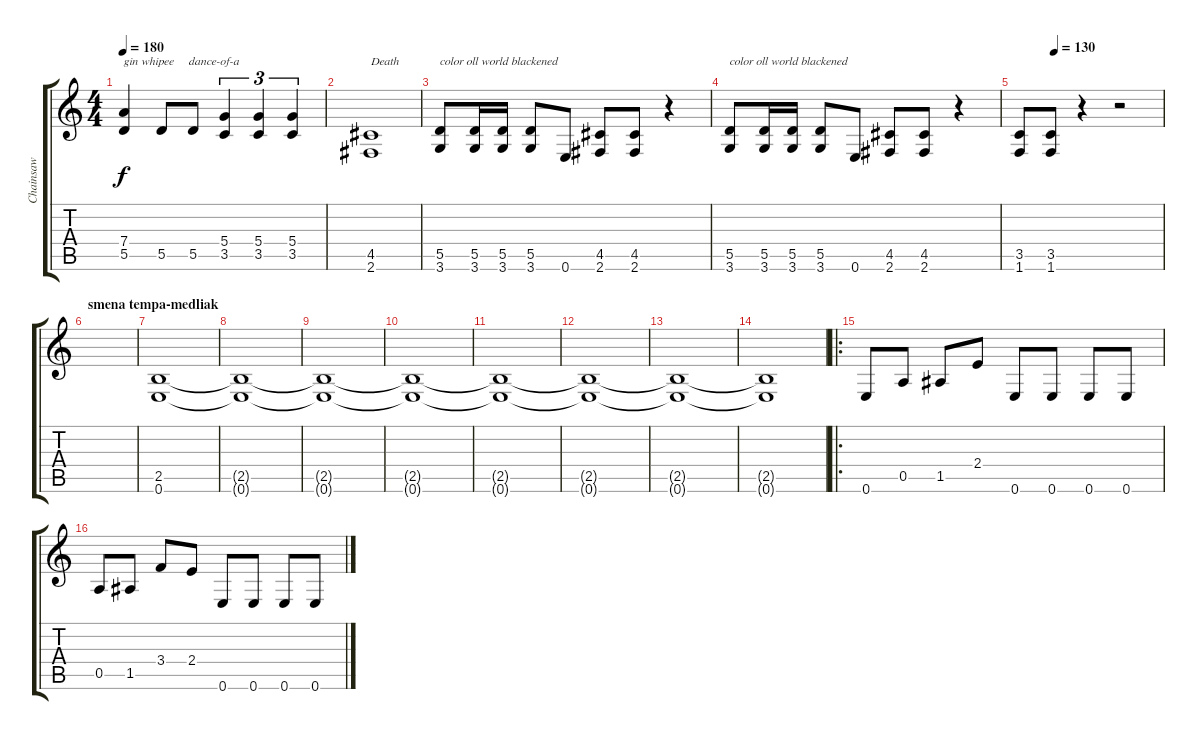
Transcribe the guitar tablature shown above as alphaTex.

\track ("Chainsaw" "Chainsaw") {instrument distortionguitar}
\staff {score tabs}
\tuning (E4 B3 G3 D3 A2 E2) {hide}
\ts (4 4)
\tempo 180
\clef g2
\ks c
(7.4 5.5).4{txt "gin whipee     dance-of-a" dy f} 5.5.8 5.5.8 (5.4 3.5).4{tu (3 2)} (5.4 3.5).4{tu (3 2)} (5.4 3.5).4{tu (3 2)} |
(4.5 2.6).1{txt "Death"} |
(5.5 3.6).8{txt "color oll world blackened"} (5.5 3.6).16 (5.5 3.6).16 (5.5 3.6).8 0.6.8 (4.5 2.6).8 (4.5 2.6).8 r.4 |
(5.5 3.6).8{txt "color oll world blackened"} (5.5 3.6).16 (5.5 3.6).16 (5.5 3.6).8 0.6.8 (4.5 2.6).8 (4.5 2.6).8 r.4 |
\tempo (130 0.25)
(3.5 1.6).8 (3.5 1.6).8 r.4 r.2 |
\section ("" "smena tempa-medliak")
|
(2.5 0.6).1 |
(2.5{t} 0.6{t}).1 |
(2.5{t} 0.6{t}).1 |
(2.5{t} 0.6{t}).1 |
(2.5{t} 0.6{t}).1 |
(2.5{t} 0.6{t}).1 |
(2.5{t} 0.6{t}).1 |
(2.5{t} 0.6{t}).1 |
\ro
0.6.8 0.5.8 1.5.8 2.4.8 0.6.8 0.6.8 0.6.8 0.6.8 |
0.5.8 1.5.8 3.4.8 2.4.8 0.6.8 0.6.8 0.6.8 0.6.8
